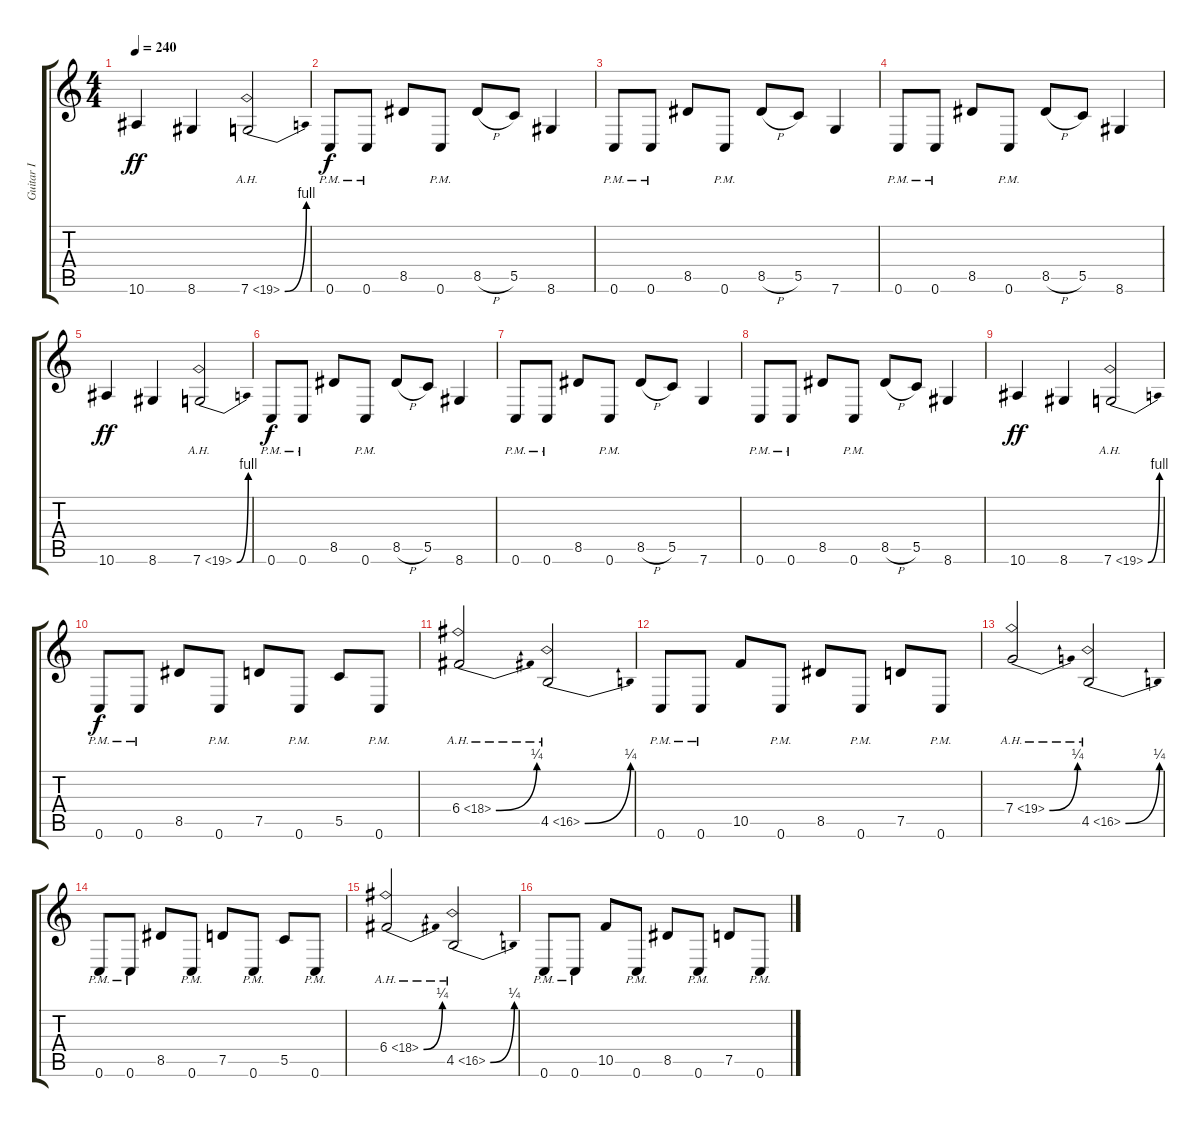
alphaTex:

\track ("Guitar I" "Guitar I") {instrument distortionguitar}
\staff {score tabs}
\tuning (D4 A3 F3 C3 G2 C2) {hide}
\ts (4 4)
\tempo 240
\clef g2
\ks c
10.6.4{dy ff} 8.6.4 7.6{be (bend 0 0 60 4) ah 12}.2 |
0.6{pm}.8{dy f} 0.6{pm}.8 8.5.8 0.6{pm}.8 8.5{h}.8 5.5.8 8.6.4 |
0.6{pm}.8 0.6{pm}.8 8.5.8 0.6{pm}.8 8.5{h}.8 5.5.8 7.6.4 |
0.6{pm}.8 0.6{pm}.8 8.5.8 0.6{pm}.8 8.5{h}.8 5.5.8 8.6.4 |
10.6.4{dy ff} 8.6.4 7.6{be (bend 0 0 60 4) ah 12}.2 |
0.6{pm}.8{dy f} 0.6{pm}.8 8.5.8 0.6{pm}.8 8.5{h}.8 5.5.8 8.6.4 |
0.6{pm}.8 0.6{pm}.8 8.5.8 0.6{pm}.8 8.5{h}.8 5.5.8 7.6.4 |
0.6{pm}.8 0.6{pm}.8 8.5.8 0.6{pm}.8 8.5{h}.8 5.5.8 8.6.4 |
10.6.4{dy ff} 8.6.4 7.6{be (bend 0 0 60 4) ah 12}.2 |
0.6{pm}.8{dy f} 0.6{pm}.8 8.5.8 0.6{pm}.8 7.5.8 0.6{pm}.8 5.5.8 0.6{pm}.8 |
6.4{be (bend 0 0 60 1) ah 12}.2 4.5{be (bend 0 0 60 1) ah 12}.2 |
0.6{pm}.8 0.6{pm}.8 10.5.8 0.6{pm}.8 8.5.8 0.6{pm}.8 7.5.8 0.6{pm}.8 |
7.4{be (bend 0 0 60 1) ah 12}.2 4.5{be (bend 0 0 60 1) ah 12}.2 |
0.6{pm}.8 0.6{pm}.8 8.5.8 0.6{pm}.8 7.5.8 0.6{pm}.8 5.5.8 0.6{pm}.8 |
6.4{be (bend 0 0 60 1) ah 12}.2 4.5{be (bend 0 0 60 1) ah 12}.2 |
0.6{pm}.8 0.6{pm}.8 10.5.8 0.6{pm}.8 8.5.8 0.6{pm}.8 7.5.8 0.6{pm}.8
